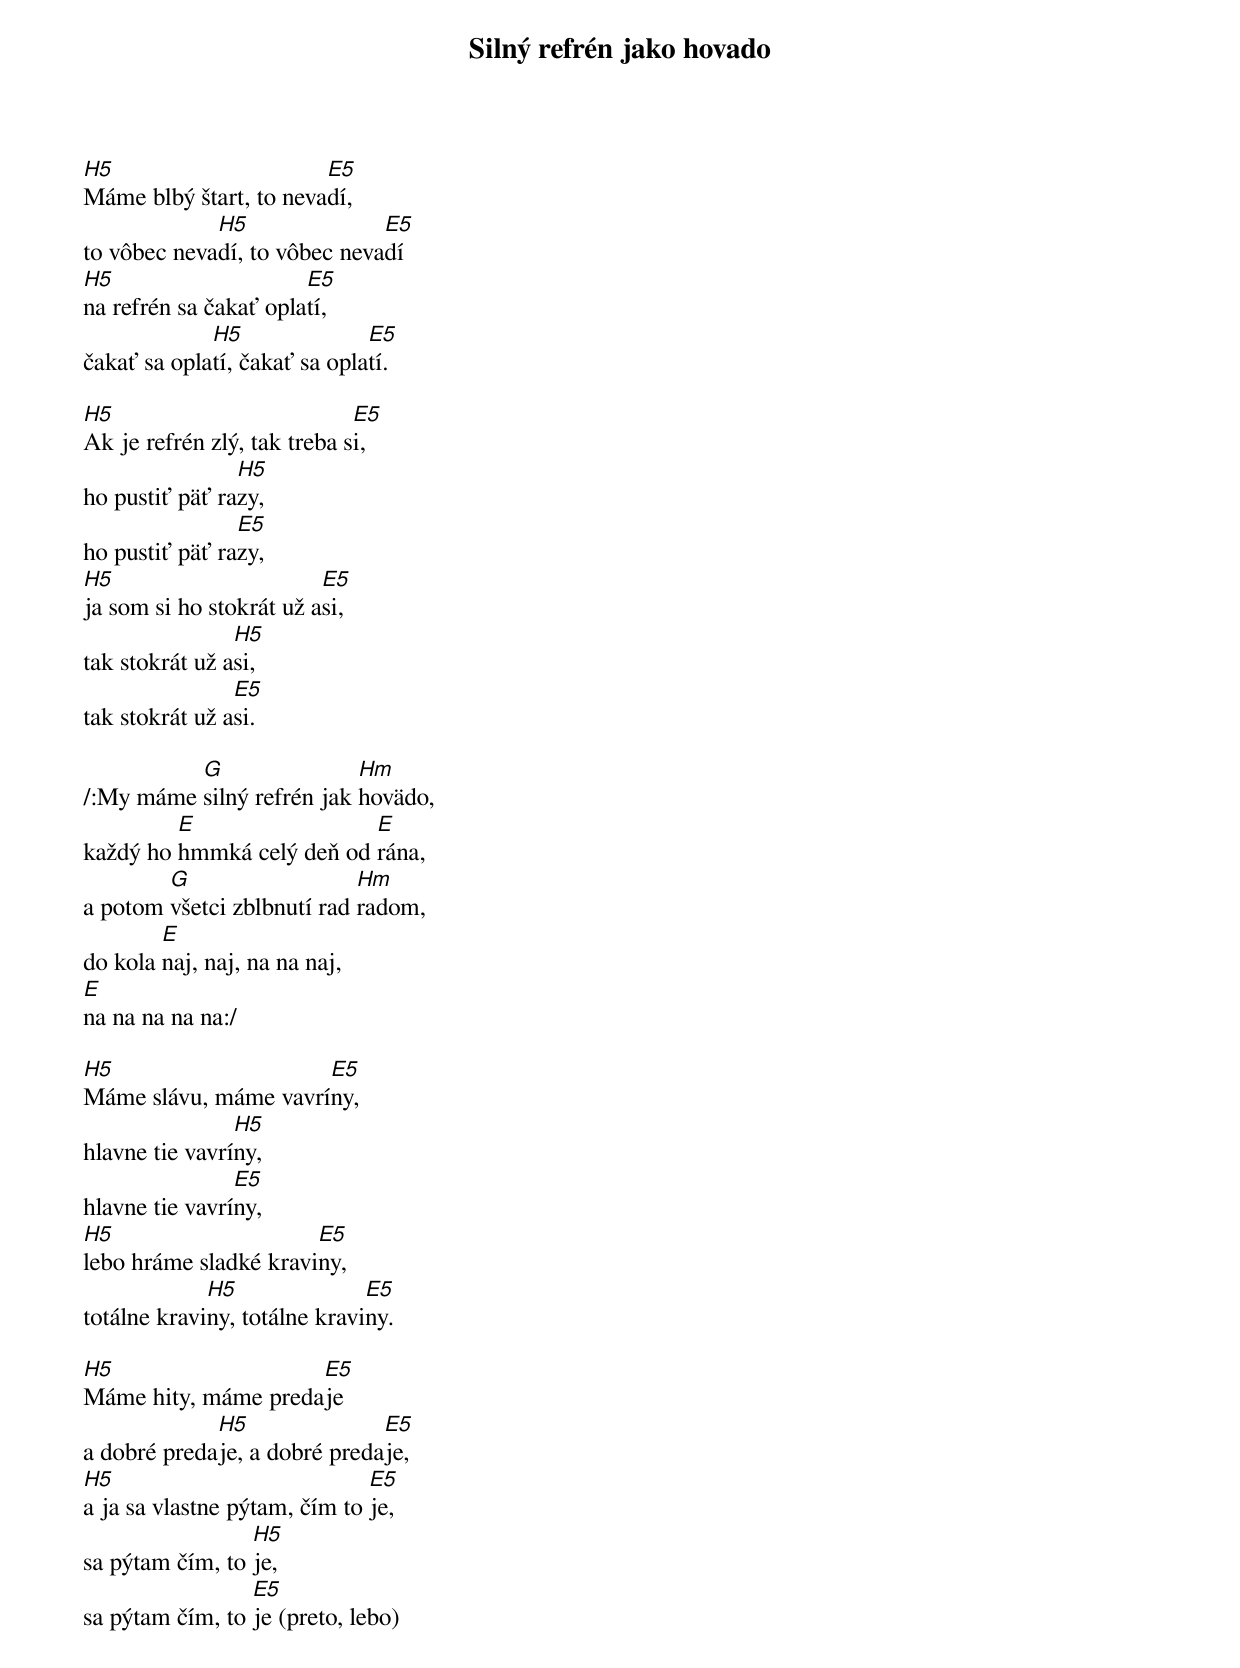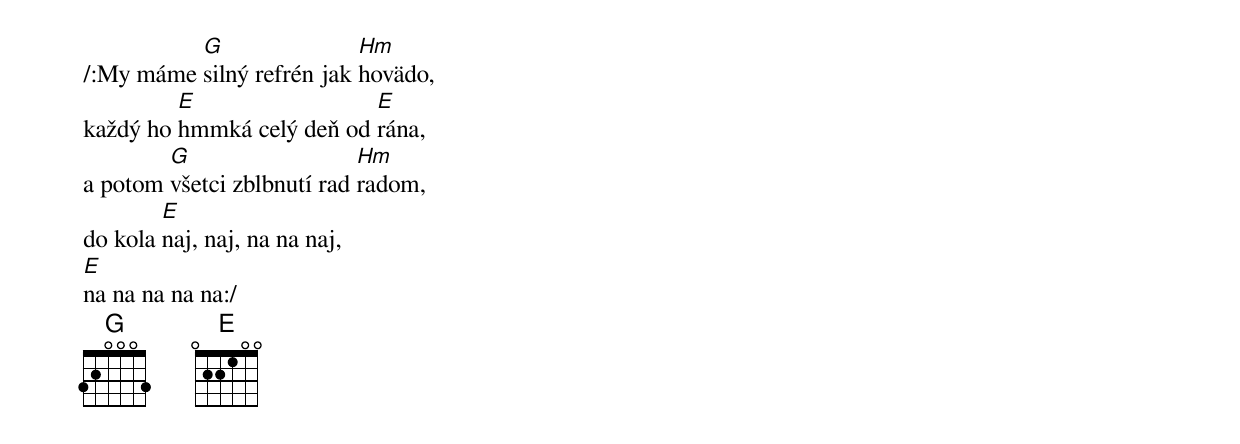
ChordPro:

{title: Silný refrén jako hovado}
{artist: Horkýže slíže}
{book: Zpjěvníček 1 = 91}

[H5]Máme blbý štart, to neva[E5]dí,
to vôbec neva[H5]dí, to vôbec neva[E5]dí
[H5]na refrén sa čakať opla[E5]tí,
čakať sa opla[H5]tí, čakať sa opla[E5]tí.

[H5]Ak je refrén zlý, tak treba s[E5]i,
ho pustiť päť ra[H5]zy,
ho pustiť päť ra[E5]zy,
[H5]ja som si ho stokrát už a[E5]si,
tak stokrát už a[H5]si,
tak stokrát už a[E5]si.

/:My máme [G]silný refrén jak [Hm]hovädo,
každý ho [E]hmmká celý deň od [E]rána,
a potom [G]všetci zblbnutí rad [Hm]radom,
do kola [E]naj, naj, na na naj,
[E]na na na na na:/

[H5]Máme slávu, máme vavrí[E5]ny,
hlavne tie vavrí[H5]ny,
hlavne tie vavrí[E5]ny,
[H5]lebo hráme sladké kravi[E5]ny,
totálne kravi[H5]ny, totálne kravi[E5]ny.

[H5]Máme hity, máme preda[E5]je
a dobré preda[H5]je, a dobré preda[E5]je,
[H5]a ja sa vlastne pýtam, čím to [E5]je,
sa pýtam čím, to [H5]je,
sa pýtam čím, to [E5]je (preto, lebo)

/:My máme [G]silný refrén jak [Hm]hovädo,
každý ho [E]hmmká celý deň od [E]rána,
a potom [G]všetci zblbnutí rad [Hm]radom,
do kola [E]naj, naj, na na naj,
[E]na na na na na:/
